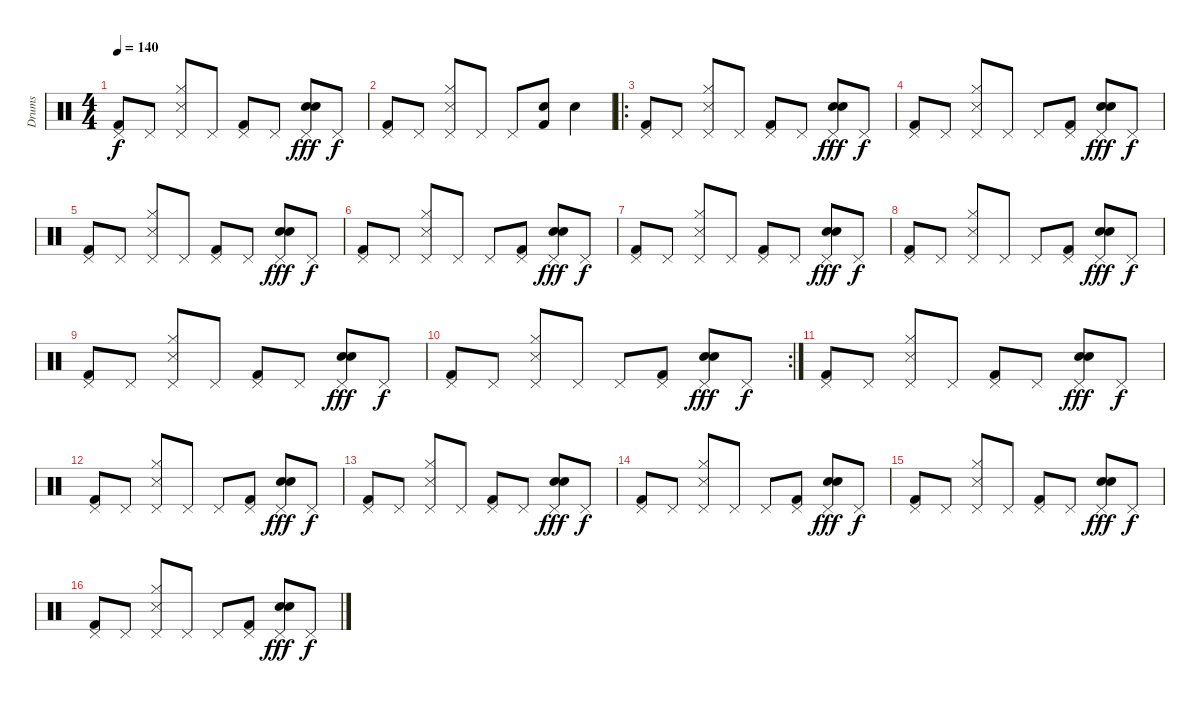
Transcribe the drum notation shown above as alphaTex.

\track ("Drums" "Drums") {instrument percussion}
\staff {score}
\articulation defaults
\ts (4 4)
\tempo 140
\clef neutral
\ks c
("Pedal Hi-Hat (hit)" "Kick (hit) 2").8{dy f} "Pedal Hi-Hat (hit)".8 ("Pedal Hi-Hat (hit)" "Hi-Hat (closed)" "Snare (side stick) 3").8 "Pedal Hi-Hat (hit)".8 ("Pedal Hi-Hat (hit)" "Kick (hit) 2").8 "Pedal Hi-Hat (hit)".8 ("Pedal Hi-Hat (hit)" "Hand Clap (hit)" "Hand Clap (hit)").8{dy fff} "Pedal Hi-Hat (hit)".8{dy f} |
("Pedal Hi-Hat (hit)" "Kick (hit) 2").8 "Pedal Hi-Hat (hit)".8 ("Pedal Hi-Hat (hit)" "Hi-Hat (closed)" "Snare (side stick) 3").8 "Pedal Hi-Hat (hit)".8 "Pedal Hi-Hat (hit)".8 ("Electric Snare (hit)" "Kick (hit) 2").8 "Electric Snare (hit)".4 |
\ro
("Pedal Hi-Hat (hit)" "Kick (hit) 2").8 "Pedal Hi-Hat (hit)".8 ("Pedal Hi-Hat (hit)" "Hi-Hat (closed)" "Snare (side stick) 3").8 "Pedal Hi-Hat (hit)".8 ("Pedal Hi-Hat (hit)" "Kick (hit) 2").8 "Pedal Hi-Hat (hit)".8 ("Pedal Hi-Hat (hit)" "Hand Clap (hit)" "Hand Clap (hit)").8{dy fff} "Pedal Hi-Hat (hit)".8{dy f} |
("Pedal Hi-Hat (hit)" "Kick (hit) 2").8 "Pedal Hi-Hat (hit)".8 ("Pedal Hi-Hat (hit)" "Hi-Hat (closed)" "Snare (side stick) 3").8 "Pedal Hi-Hat (hit)".8 "Pedal Hi-Hat (hit)".8 ("Pedal Hi-Hat (hit)" "Kick (hit) 2").8 ("Pedal Hi-Hat (hit)" "Hand Clap (hit)" "Hand Clap (hit)").8{dy fff} "Pedal Hi-Hat (hit)".8{dy f} |
("Pedal Hi-Hat (hit)" "Kick (hit) 2").8 "Pedal Hi-Hat (hit)".8 ("Pedal Hi-Hat (hit)" "Hi-Hat (closed)" "Snare (side stick) 3").8 "Pedal Hi-Hat (hit)".8 ("Pedal Hi-Hat (hit)" "Kick (hit) 2").8 "Pedal Hi-Hat (hit)".8 ("Pedal Hi-Hat (hit)" "Hand Clap (hit)" "Hand Clap (hit)").8{dy fff} "Pedal Hi-Hat (hit)".8{dy f} |
("Pedal Hi-Hat (hit)" "Kick (hit) 2").8 "Pedal Hi-Hat (hit)".8 ("Pedal Hi-Hat (hit)" "Hi-Hat (closed)" "Snare (side stick) 3").8 "Pedal Hi-Hat (hit)".8 "Pedal Hi-Hat (hit)".8 ("Pedal Hi-Hat (hit)" "Kick (hit) 2").8 ("Pedal Hi-Hat (hit)" "Hand Clap (hit)" "Hand Clap (hit)").8{dy fff} "Pedal Hi-Hat (hit)".8{dy f} |
("Pedal Hi-Hat (hit)" "Kick (hit) 2").8 "Pedal Hi-Hat (hit)".8 ("Pedal Hi-Hat (hit)" "Hi-Hat (closed)" "Snare (side stick) 3").8 "Pedal Hi-Hat (hit)".8 ("Pedal Hi-Hat (hit)" "Kick (hit) 2").8 "Pedal Hi-Hat (hit)".8 ("Pedal Hi-Hat (hit)" "Hand Clap (hit)" "Hand Clap (hit)").8{dy fff} "Pedal Hi-Hat (hit)".8{dy f} |
("Pedal Hi-Hat (hit)" "Kick (hit) 2").8 "Pedal Hi-Hat (hit)".8 ("Pedal Hi-Hat (hit)" "Hi-Hat (closed)" "Snare (side stick) 3").8 "Pedal Hi-Hat (hit)".8 "Pedal Hi-Hat (hit)".8 ("Pedal Hi-Hat (hit)" "Kick (hit) 2").8 ("Pedal Hi-Hat (hit)" "Hand Clap (hit)" "Hand Clap (hit)").8{dy fff} "Pedal Hi-Hat (hit)".8{dy f} |
("Pedal Hi-Hat (hit)" "Kick (hit) 2").8 "Pedal Hi-Hat (hit)".8 ("Pedal Hi-Hat (hit)" "Hi-Hat (closed)" "Snare (side stick) 3").8 "Pedal Hi-Hat (hit)".8 ("Pedal Hi-Hat (hit)" "Kick (hit) 2").8 "Pedal Hi-Hat (hit)".8 ("Pedal Hi-Hat (hit)" "Hand Clap (hit)" "Hand Clap (hit)").8{dy fff} "Pedal Hi-Hat (hit)".8{dy f} |
\rc 2
("Pedal Hi-Hat (hit)" "Kick (hit) 2").8 "Pedal Hi-Hat (hit)".8 ("Pedal Hi-Hat (hit)" "Hi-Hat (closed)" "Snare (side stick) 3").8 "Pedal Hi-Hat (hit)".8 "Pedal Hi-Hat (hit)".8 ("Pedal Hi-Hat (hit)" "Kick (hit) 2").8 ("Pedal Hi-Hat (hit)" "Hand Clap (hit)" "Hand Clap (hit)").8{dy fff} "Pedal Hi-Hat (hit)".8{dy f} |
("Pedal Hi-Hat (hit)" "Kick (hit) 2").8 "Pedal Hi-Hat (hit)".8 ("Pedal Hi-Hat (hit)" "Hi-Hat (closed)" "Snare (side stick) 3").8 "Pedal Hi-Hat (hit)".8 ("Pedal Hi-Hat (hit)" "Kick (hit) 2").8 "Pedal Hi-Hat (hit)".8 ("Pedal Hi-Hat (hit)" "Hand Clap (hit)" "Hand Clap (hit)").8{dy fff} "Pedal Hi-Hat (hit)".8{dy f} |
("Pedal Hi-Hat (hit)" "Kick (hit) 2").8 "Pedal Hi-Hat (hit)".8 ("Pedal Hi-Hat (hit)" "Hi-Hat (closed)" "Snare (side stick) 3").8 "Pedal Hi-Hat (hit)".8 "Pedal Hi-Hat (hit)".8 ("Pedal Hi-Hat (hit)" "Kick (hit) 2").8 ("Pedal Hi-Hat (hit)" "Hand Clap (hit)" "Hand Clap (hit)").8{dy fff} "Pedal Hi-Hat (hit)".8{dy f} |
("Pedal Hi-Hat (hit)" "Kick (hit) 2").8 "Pedal Hi-Hat (hit)".8 ("Pedal Hi-Hat (hit)" "Hi-Hat (closed)" "Snare (side stick) 3").8 "Pedal Hi-Hat (hit)".8 ("Pedal Hi-Hat (hit)" "Kick (hit) 2").8 "Pedal Hi-Hat (hit)".8 ("Pedal Hi-Hat (hit)" "Hand Clap (hit)" "Hand Clap (hit)").8{dy fff} "Pedal Hi-Hat (hit)".8{dy f} |
("Pedal Hi-Hat (hit)" "Kick (hit) 2").8 "Pedal Hi-Hat (hit)".8 ("Pedal Hi-Hat (hit)" "Hi-Hat (closed)" "Snare (side stick) 3").8 "Pedal Hi-Hat (hit)".8 "Pedal Hi-Hat (hit)".8 ("Pedal Hi-Hat (hit)" "Kick (hit) 2").8 ("Pedal Hi-Hat (hit)" "Hand Clap (hit)" "Hand Clap (hit)").8{dy fff} "Pedal Hi-Hat (hit)".8{dy f} |
("Pedal Hi-Hat (hit)" "Kick (hit) 2").8 "Pedal Hi-Hat (hit)".8 ("Pedal Hi-Hat (hit)" "Hi-Hat (closed)" "Snare (side stick) 3").8 "Pedal Hi-Hat (hit)".8 ("Pedal Hi-Hat (hit)" "Kick (hit) 2").8 "Pedal Hi-Hat (hit)".8 ("Pedal Hi-Hat (hit)" "Hand Clap (hit)" "Hand Clap (hit)").8{dy fff} "Pedal Hi-Hat (hit)".8{dy f} |
("Pedal Hi-Hat (hit)" "Kick (hit) 2").8 "Pedal Hi-Hat (hit)".8 ("Pedal Hi-Hat (hit)" "Hi-Hat (closed)" "Snare (side stick) 3").8 "Pedal Hi-Hat (hit)".8 "Pedal Hi-Hat (hit)".8 ("Pedal Hi-Hat (hit)" "Kick (hit) 2").8 ("Pedal Hi-Hat (hit)" "Hand Clap (hit)" "Hand Clap (hit)").8{dy fff} "Pedal Hi-Hat (hit)".8{dy f}
